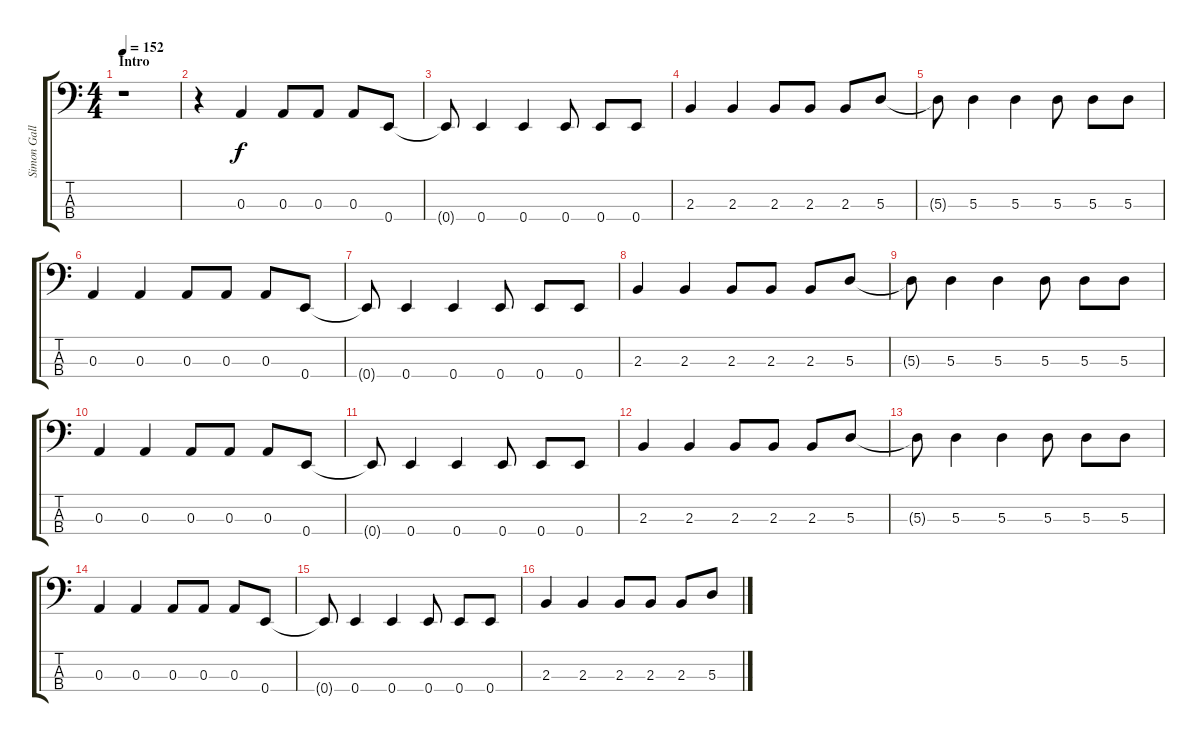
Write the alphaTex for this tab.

\track ("Simon Gallup (bass)" "Simon Gall") {instrument electricbasspick}
\staff {score tabs}
\tuning (G2 D2 A1 E1) {hide}
\ts (4 4)
\section ("" "Intro")
\tempo 152
\clef f4
\ks c
r.1{dy f instrument electricbasspick} |
r.4 0.3.4 0.3.8 0.3.8 0.3.8 0.4.8 |
0.4{t}.8 0.4.4 0.4.4 0.4.8 0.4.8 0.4.8 |
2.3.4 2.3.4 2.3.8 2.3.8 2.3.8 5.3.8 |
5.3{t}.8 5.3.4 5.3.4 5.3.8 5.3.8 5.3.8 |
0.3.4 0.3.4 0.3.8 0.3.8 0.3.8 0.4.8 |
0.4{t}.8 0.4.4 0.4.4 0.4.8 0.4.8 0.4.8 |
2.3.4 2.3.4 2.3.8 2.3.8 2.3.8 5.3.8 |
5.3{t}.8 5.3.4 5.3.4 5.3.8 5.3.8 5.3.8 |
0.3.4 0.3.4 0.3.8 0.3.8 0.3.8 0.4.8 |
0.4{t}.8 0.4.4 0.4.4 0.4.8 0.4.8 0.4.8 |
2.3.4 2.3.4 2.3.8 2.3.8 2.3.8 5.3.8 |
5.3{t}.8 5.3.4 5.3.4 5.3.8 5.3.8 5.3.8 |
0.3.4 0.3.4 0.3.8 0.3.8 0.3.8 0.4.8 |
0.4{t}.8 0.4.4 0.4.4 0.4.8 0.4.8 0.4.8 |
2.3.4 2.3.4 2.3.8 2.3.8 2.3.8 5.3.8
